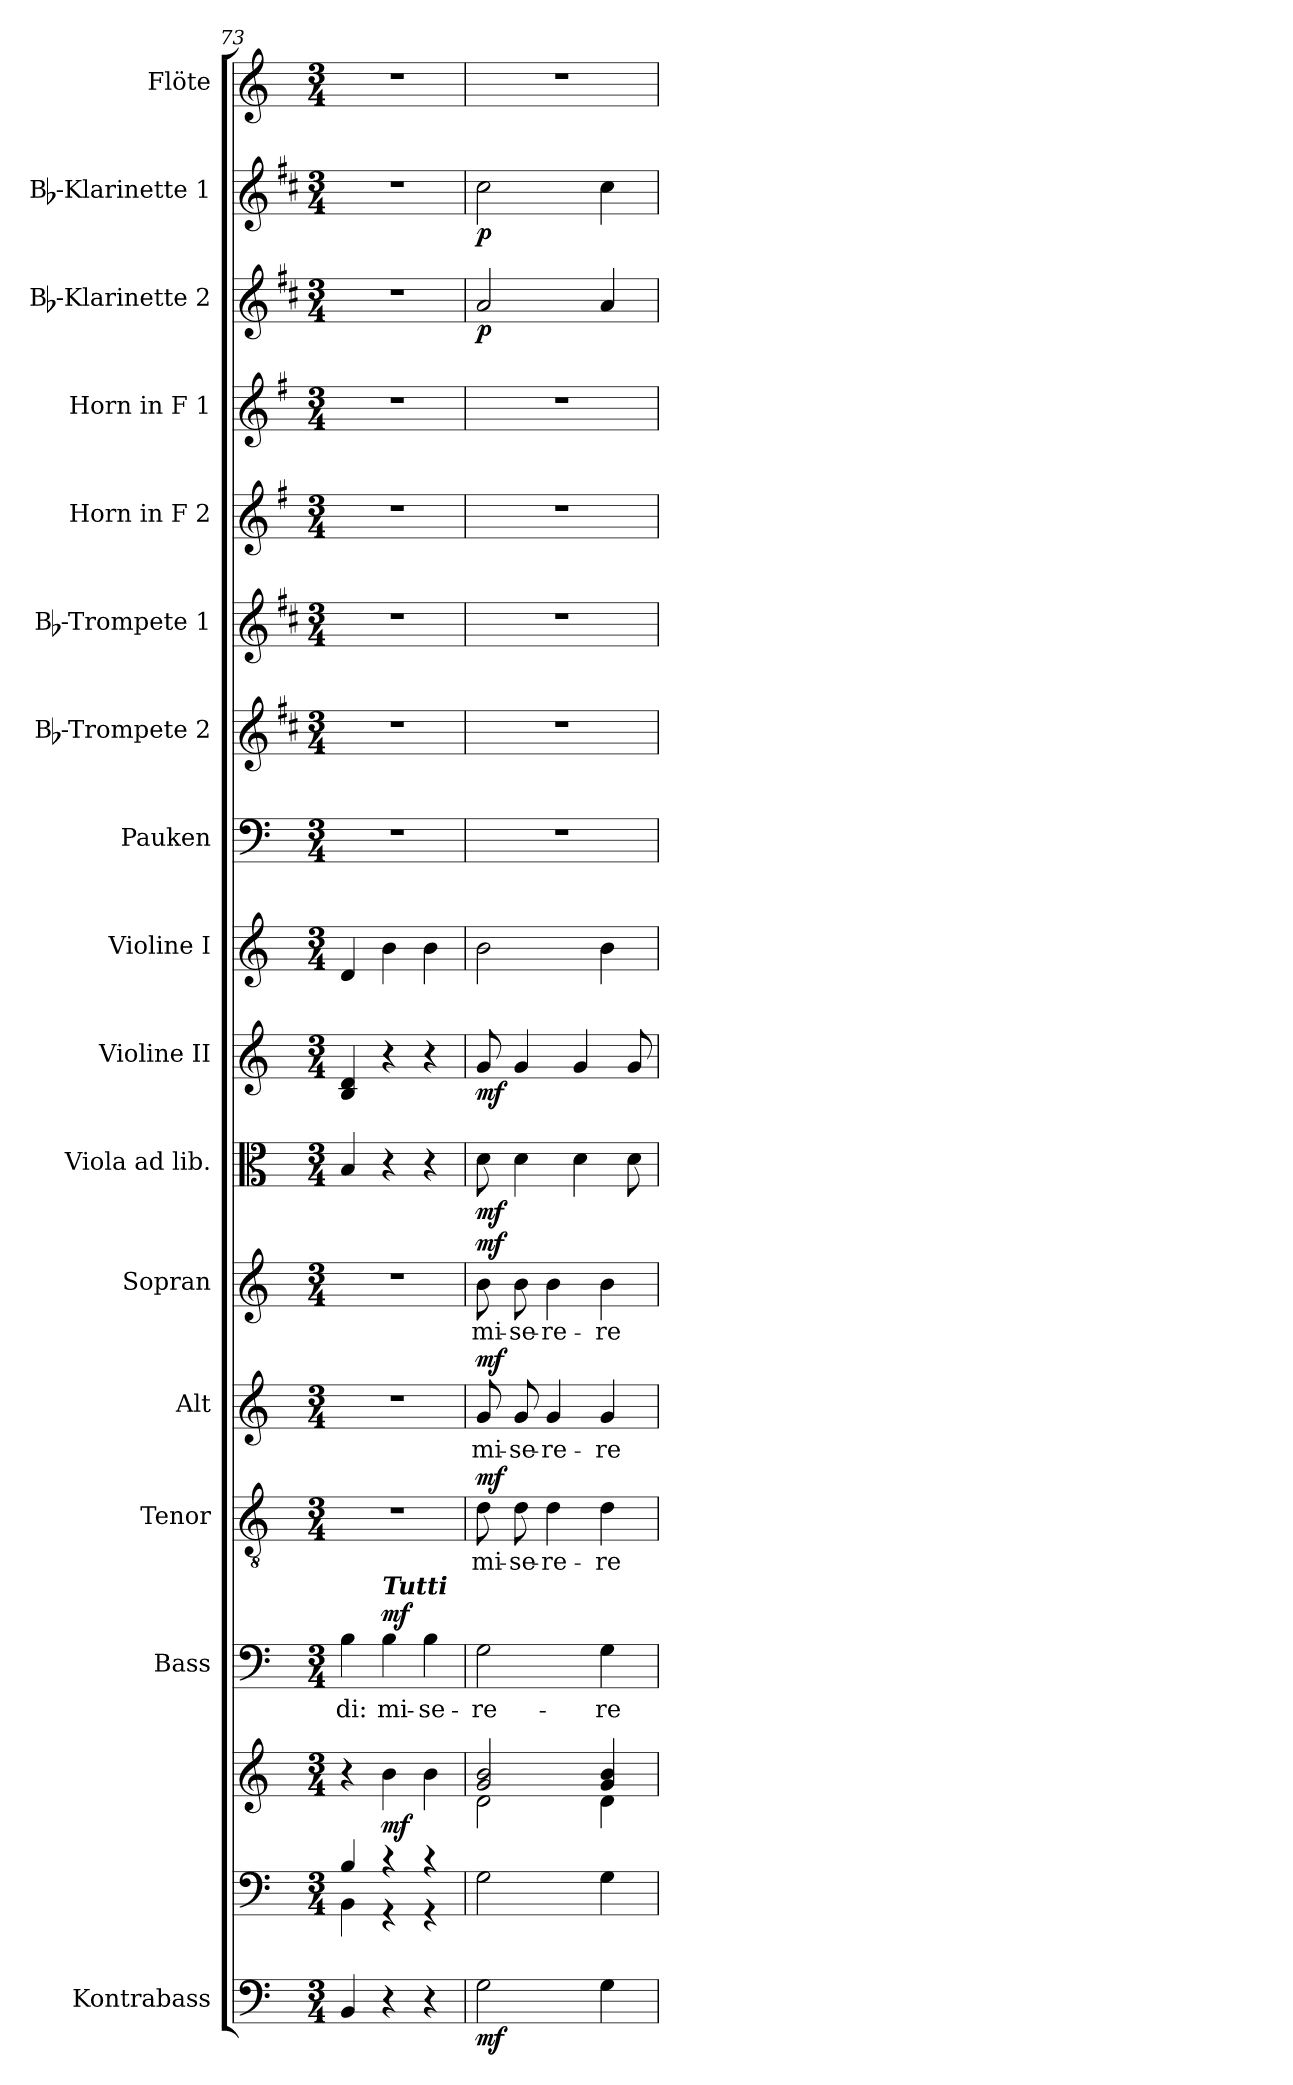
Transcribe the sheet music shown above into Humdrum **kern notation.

**kern	**dynam	**kern	**kern	**dynam	**kern	**text	**dynam	**kern	**text	**dynam	**kern	**text	**dynam	**kern	**text	**dynam	**kern	**dynam	**kern	**dynam	**kern	**kern	**kern	**kern	**kern	**kern	**kern	**dynam	**kern	**dynam	**kern
*part17	*part17	*part16	*part16	*part16	*part15	*part15	*part15	*part14	*part14	*part14	*part13	*part13	*part13	*part12	*part12	*part12	*part11	*part11	*part10	*part10	*part9	*part8	*part7	*part6	*part5	*part4	*part3	*part3	*part2	*part2	*part1
*staff18	*staff18	*staff17	*staff16	*staff16/17	*staff15	*staff15	*staff15	*staff14	*staff14	*staff14	*staff13	*staff13	*staff13	*staff12	*staff12	*staff12	*staff11	*staff11	*staff10	*staff10	*staff9	*staff8	*staff7	*staff6	*staff5	*staff4	*staff3	*staff3	*staff2	*staff2	*staff1
*I"Kontrabass	*	*	*	*	*I"Bass	*	*	*I"Tenor	*	*	*I"Alt	*	*	*I"Sopran	*	*	*I"Viola ad lib.	*	*I"Violine II	*	*I"Violine I	*I"Pauken	*I"Bb-Trompete 2	*I"Bb-Trompete 1	*I"Horn in F 2	*I"Horn in F 1	*I"Bb-Klarinette 2	*	*I"Bb-Klarinette 1	*	*I"Flöte
*I'Kb.	*	*	*	*	*I'B.	*	*	*I'T.	*	*	*I'A.	*	*	*I'S.	*	*	*I'Vla.	*	*I'Vl. II	*	*I'Vl. I	*I'Pk.	*I'Bb Trp. 2	*I'Bb Trp. 1	*	*	*I'Bb Kl. 2	*	*I'Bb Kl. 1	*	*I'Fl.
*clefF4	*	*clefF4	*clefG2	*	*clefF4	*	*	*clefGv2	*	*	*clefG2	*	*	*clefG2	*	*	*clefC3	*	*clefG2	*	*clefG2	*clefF4	*clefG2	*clefG2	*clefG2	*clefG2	*clefG2	*	*clefG2	*	*clefG2
*ITrd7c12	*	*	*	*	*	*	*	*	*	*	*	*	*	*	*	*	*	*	*	*	*	*	*ITrd1c2	*ITrd1c2	*ITrd4c7	*ITrd4c7	*ITrd1c2	*	*ITrd1c2	*	*
*k[]	*	*k[]	*k[]	*	*k[]	*	*	*k[]	*	*	*k[]	*	*	*k[]	*	*	*k[]	*	*k[]	*	*k[]	*k[]	*k[]	*k[]	*k[]	*k[]	*k[]	*	*k[]	*	*k[]
*C:	*	*C:	*C:	*	*C:	*	*	*C:	*	*	*C:	*	*	*C:	*	*	*C:	*	*C:	*	*C:	*C:	*C:	*C:	*C:	*C:	*C:	*	*C:	*	*C:
*M3/4	*	*M3/4	*M3/4	*	*M3/4	*	*	*M3/4	*	*	*M3/4	*	*	*M3/4	*	*	*M3/4	*	*M3/4	*	*M3/4	*M3/4	*M3/4	*M3/4	*M3/4	*M3/4	*M3/4	*	*M3/4	*	*M3/4
=73	=73	=73	=73	=73	=73	=73	=73	=73	=73	=73	=73	=73	=73	=73	=73	=73	=73	=73	=73	=73	=73	=73	=73	=73	=73	=73	=73	=73	=73	=73	=73
*	*	*^	*	*	*	*	*	*	*	*	*	*	*	*	*	*	*	*	*	*	*	*	*	*	*	*	*	*	*	*	*
!	!	!	!	!	!	!	!LO:LY:b	!	!	!	!	!	!	!	!	!	!	!	!	!	!	!	!	!	!	!	!	!	!	!	!	!
4BBB/	.	4B/	4BB\	4r	.	4B\	-di:	.	2.r	.	.	2.r	.	.	2.r	.	.	4B/	.	4B/ 4d/	.	4d/	2.r	2.r	2.r	2.r	2.r	2.r	.	2.r	.	2.r
!	!	!	!	!	!	!LO:TX:a:Bi:t=Tutti	!	!	!	!	!	!	!	!	!	!	!	!	!	!	!	!	!	!	!	!	!	!	!	!	!	!
!	!	!	!	!	!LO:DY:b	!	!LO:LY:b	!LO:DY:a	!	!	!	!	!	!	!	!	!	!	!	!	!	!	!	!	!	!	!	!	!	!	!	!
4r	.	4r	4r	4b\	mf	4B\	mi-	mf	.	.	.	.	.	.	.	.	.	4r	.	4r	.	4b\	.	.	.	.	.	.	.	.	.	.
!	!	!	!	!	!	!	!LO:LY:b	!	!	!	!	!	!	!	!	!	!	!	!	!	!	!	!	!	!	!	!	!	!	!	!	!
4r	.	4r	4r	4b\	.	4B\	-se-	.	.	.	.	.	.	.	.	.	.	4r	.	4r	.	4b\	.	.	.	.	.	.	.	.	.	.
=74	=74	=74	=74	=74	=74	=74	=74	=74	=74	=74	=74	=74	=74	=74	=74	=74	=74	=74	=74	=74	=74	=74	=74	=74	=74	=74	=74	=74	=74	=74	=74	=74
*	*	*	*	*^	*	*	*	*	*	*	*	*	*	*	*	*	*	*	*	*	*	*	*	*	*	*	*	*	*	*	*	*
!	!LO:DY:b	!	!	!	!	!	!	!LO:LY:b	!	!	!LO:LY:b	!LO:DY:a	!	!LO:LY:b	!LO:DY:a	!	!LO:LY:b	!LO:DY:a	!	!LO:DY:b	!	!LO:DY:b	!	!	!	!	!	!	!	!LO:DY:b	!	!LO:DY:b	!
*	*	*v	*v	*	*	*	*	*	*	*	*	*	*	*	*	*	*	*	*	*	*	*	*	*	*	*	*	*	*	*	*	*	*
2GG\	mf	2G\	2g/ 2b/	2d\	.	2G\	-re-	.	8d\	mi-	mf	8g/	mi-	mf	8b\	mi-	mf	8d\	mf	8g/	mf	2b\	2.r	2.r	2.r	2.r	2.r	2g/	p	2b\	p	2.r
!	!	!	!	!	!	!	!	!	!	!LO:LY:b	!	!	!LO:LY:b	!	!	!LO:LY:b	!	!	!	!	!	!	!	!	!	!	!	!	!	!	!	!
.	.	.	.	.	.	.	.	.	8d\	-se-	.	8g/	-se-	.	8b\	-se-	.	4d\	.	4g/	.	.	.	.	.	.	.	.	.	.	.	.
!	!	!	!	!	!	!	!	!	!	!LO:LY:b	!	!	!LO:LY:b	!	!	!LO:LY:b	!	!	!	!	!	!	!	!	!	!	!	!	!	!	!	!
.	.	.	.	.	.	.	.	.	4d\	-re-	.	4g/	-re-	.	4b\	-re-	.	.	.	.	.	.	.	.	.	.	.	.	.	.	.	.
.	.	.	.	.	.	.	.	.	.	.	.	.	.	.	.	.	.	4d\	.	4g/	.	.	.	.	.	.	.	.	.	.	.	.
!	!	!	!	!	!	!	!LO:LY:b	!	!	!LO:LY:b	!	!	!LO:LY:b	!	!	!LO:LY:b	!	!	!	!	!	!	!	!	!	!	!	!	!	!	!	!
4GG\	.	4G\	4g/ 4b/	4d\	.	4G\	-re	.	4d\	-re	.	4g/	-re	.	4b\	-re	.	.	.	.	.	4b\	.	.	.	.	.	4g/	.	4b\	.	.
.	.	.	.	.	.	.	.	.	.	.	.	.	.	.	.	.	.	8d\	.	8g/	.	.	.	.	.	.	.	.	.	.	.	.
*	*	*	*v	*v	*	*	*	*	*	*	*	*	*	*	*	*	*	*	*	*	*	*	*	*	*	*	*	*	*	*	*	*
=	=	=	=	=	=	=	=	=	=	=	=	=	=	=	=	=	=	=	=	=	=	=	=	=	=	=	=	=	=	=	=
*-	*-	*-	*-	*-	*-	*-	*-	*-	*-	*-	*-	*-	*-	*-	*-	*-	*-	*-	*-	*-	*-	*-	*-	*-	*-	*-	*-	*-	*-	*-	*-
